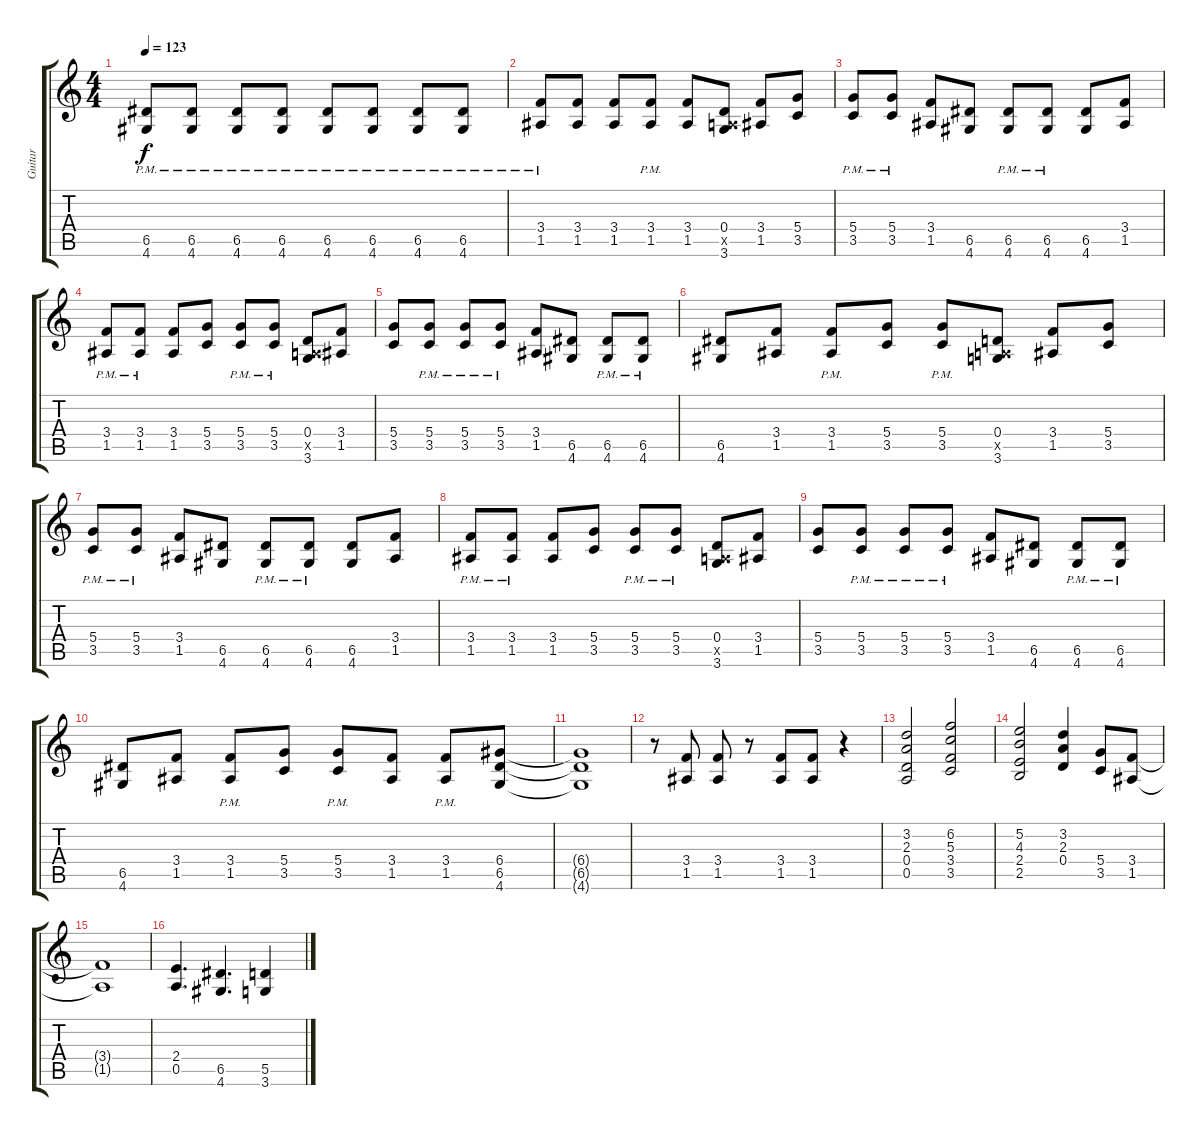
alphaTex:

\track ("Guitar" "Guitar") {instrument overdrivenguitar}
\staff {score tabs}
\tuning (E4 B3 G3 D3 A2 E2) {hide}
\ts (4 4)
\tempo 123
\clef g2
\ks c
(6.5{pm} 4.6{pm}).8{dy f} (6.5{pm} 4.6{pm}).8 (6.5{pm} 4.6{pm}).8 (6.5{pm} 4.6{pm}).8 (6.5{pm} 4.6{pm}).8 (6.5{pm} 4.6{pm}).8 (6.5{pm} 4.6{pm}).8 (6.5{pm} 4.6{pm}).8 |
(3.4{pm} 1.5{pm}).8 (3.4 1.5).8 (3.4 1.5).8 (3.4{pm} 1.5{pm}).8 (3.4 1.5).8 (0.4 0.5{x} 3.6).8 (3.4 1.5).8 (5.4 3.5).8 |
(5.4{pm} 3.5{pm}).8 (5.4{pm} 3.5{pm}).8 (3.4 1.5).8 (6.5 4.6).8 (6.5{pm} 4.6{pm}).8 (6.5{pm} 4.6{pm}).8 (6.5 4.6).8 (3.4 1.5).8 |
(3.4{pm} 1.5{pm}).8 (3.4{pm} 1.5{pm}).8 (3.4 1.5).8 (5.4 3.5).8 (5.4{pm} 3.5{pm}).8 (5.4{pm} 3.5{pm}).8 (0.4 0.5{x} 3.6).8 (3.4 1.5).8 |
(5.4 3.5).8 (5.4{pm} 3.5{pm}).8 (5.4{pm} 3.5{pm}).8 (5.4{pm} 3.5{pm}).8 (3.4 1.5).8 (6.5 4.6).8 (6.5{pm} 4.6{pm}).8 (6.5{pm} 4.6{pm}).8 |
(6.5 4.6).8 (3.4 1.5).8 (3.4{pm} 1.5{pm}).8 (5.4 3.5).8 (5.4{pm} 3.5{pm}).8 (0.4 0.5{x} 3.6).8 (3.4 1.5).8 (5.4 3.5).8 |
(5.4{pm} 3.5{pm}).8 (5.4{pm} 3.5{pm}).8 (3.4 1.5).8 (6.5 4.6).8 (6.5{pm} 4.6{pm}).8 (6.5{pm} 4.6{pm}).8 (6.5 4.6).8 (3.4 1.5).8 |
(3.4{pm} 1.5{pm}).8 (3.4{pm} 1.5{pm}).8 (3.4 1.5).8 (5.4 3.5).8 (5.4{pm} 3.5{pm}).8 (5.4{pm} 3.5{pm}).8 (0.4 0.5{x} 3.6).8 (3.4 1.5).8 |
(5.4 3.5).8 (5.4{pm} 3.5{pm}).8 (5.4{pm} 3.5{pm}).8 (5.4{pm} 3.5{pm}).8 (3.4 1.5).8 (6.5 4.6).8 (6.5{pm} 4.6{pm}).8 (6.5{pm} 4.6{pm}).8 |
(6.5 4.6).8 (3.4 1.5).8 (3.4{pm} 1.5{pm}).8 (5.4 3.5).8 (5.4{pm} 3.5{pm}).8 (3.4 1.5).8 (3.4{pm} 1.5{pm}).8 (6.4 6.5 4.6).8 |
(6.4{t} 6.5{t} 4.6{t}).1 |
r.8 (3.4 1.5).8 (3.4 1.5).8 r.8 (3.4 1.5).8 (3.4 1.5).8 r.4 |
(3.2 2.3 0.4 0.5).2 (6.2 5.3 3.4 3.5).2 |
(5.2 4.3 2.4 2.5).2 (3.2 2.3 0.4).4 (5.4 3.5).8 (3.4 1.5).8 |
(3.4{t} 1.5{t}).1 |
(2.4 0.5).4{d} (6.5 4.6).4{d} (5.5 3.6).4
